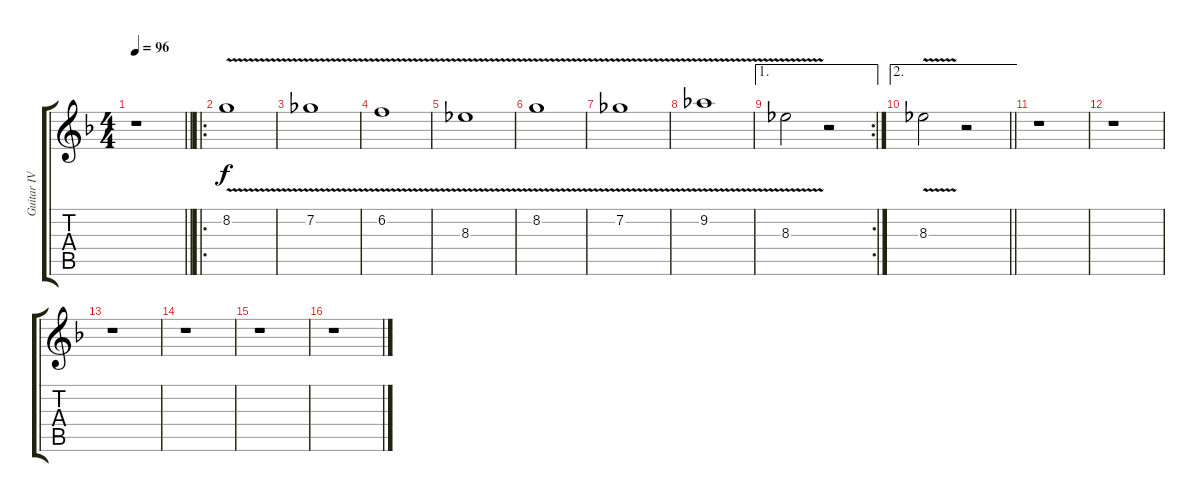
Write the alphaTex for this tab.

\track ("Guitar IV" "Guitar IV") {instrument distortionguitar}
\staff {score tabs}
\tuning (E4 B3 G3 D3 A2 D2) {hide}
\ts (4 4)
\tempo 96
\clef g2
\barLineRight lightlight
\ks f
r.1{dy f} |
\ro
8.2{v}.1 |
7.2{v}.1 |
6.2{v}.1 |
8.3{v}.1 |
8.2{v}.1 |
7.2{v}.1 |
9.2{v}.1 |
\ae 1
\rc 2
8.3{v}.2 r.2 |
\ae 2
\barLineRight lightlight
8.3{v}.2 r.2 |
r.1 |
r.1 |
r.1 |
r.1 |
r.1 |
r.1
